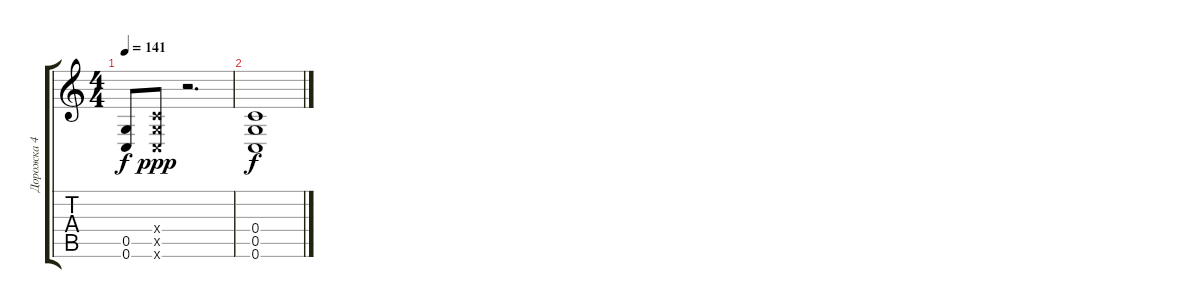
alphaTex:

\track ("Дорожка 4" "Дорожка 4") {instrument distortionguitar}
\staff {score tabs}
\tuning (D4 A3 F3 C3 G2 C2) {hide}
\ts (4 4)
\tempo 141
\clef g2
\ks c
(0.5 0.6).8{dy f} (0.4{x} 0.5{x} 0.6{x}).8{dy ppp} r.2{d} |
(0.4 0.5 0.6).1{dy f}
